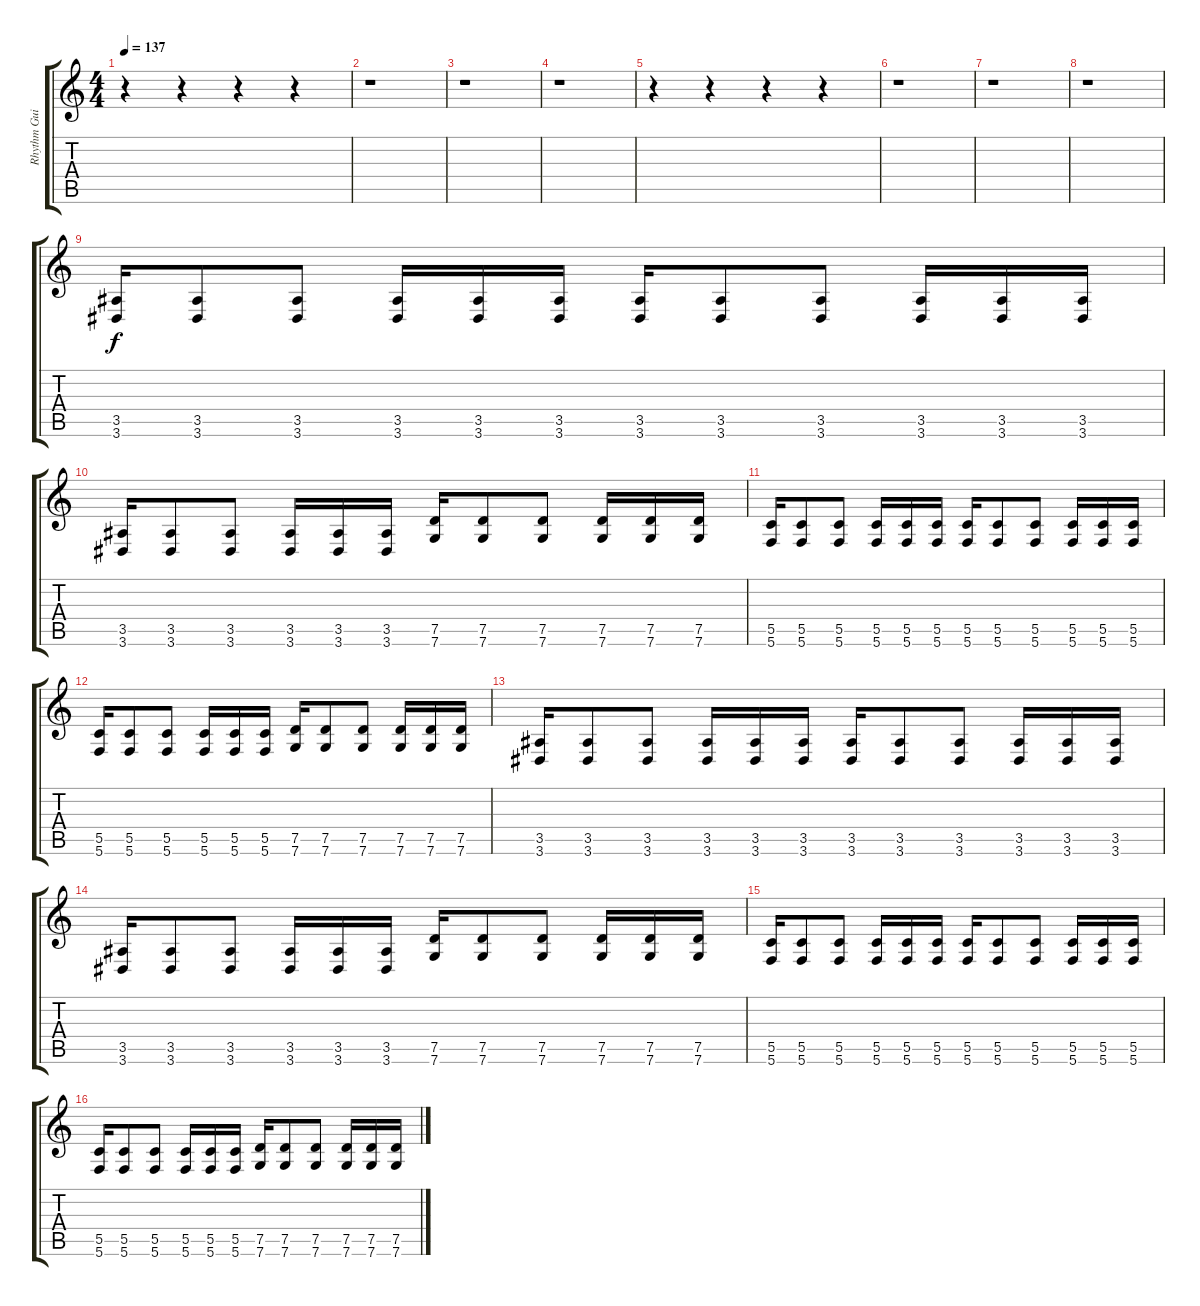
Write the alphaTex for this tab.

\track ("Rhythm Guitar 2" "Rhythm Gui") {instrument distortionguitar}
\staff {score tabs}
\tuning (D4 A3 F3 C3 G2 C2) {hide}
\ts (4 4)
\tempo 137
\clef g2
\ks c
r.4{dy f instrument distortionguitar} r.4 r.4 r.4 |
r.1 |
r.1 |
r.1 |
r.4 r.4 r.4 r.4 |
r.1 |
r.1 |
r.1 |
(3.5 3.6).16 (3.5 3.6).8 (3.5 3.6).8 (3.5 3.6).16 (3.5 3.6).16 (3.5 3.6).16 (3.5 3.6).16 (3.5 3.6).8 (3.5 3.6).8 (3.5 3.6).16 (3.5 3.6).16 (3.5 3.6).16 |
(3.5 3.6).16 (3.5 3.6).8 (3.5 3.6).8 (3.5 3.6).16 (3.5 3.6).16 (3.5 3.6).16 (7.5 7.6).16 (7.5 7.6).8 (7.5 7.6).8 (7.5 7.6).16 (7.5 7.6).16 (7.5 7.6).16 |
(5.5 5.6).16 (5.5 5.6).8 (5.5 5.6).8 (5.5 5.6).16 (5.5 5.6).16 (5.5 5.6).16 (5.5 5.6).16 (5.5 5.6).8 (5.5 5.6).8 (5.5 5.6).16 (5.5 5.6).16 (5.5 5.6).16 |
(5.5 5.6).16 (5.5 5.6).8 (5.5 5.6).8 (5.5 5.6).16 (5.5 5.6).16 (5.5 5.6).16 (7.5 7.6).16 (7.5 7.6).8 (7.5 7.6).8 (7.5 7.6).16 (7.5 7.6).16 (7.5 7.6).16 |
(3.5 3.6).16 (3.5 3.6).8 (3.5 3.6).8 (3.5 3.6).16 (3.5 3.6).16 (3.5 3.6).16 (3.5 3.6).16 (3.5 3.6).8 (3.5 3.6).8 (3.5 3.6).16 (3.5 3.6).16 (3.5 3.6).16 |
(3.5 3.6).16 (3.5 3.6).8 (3.5 3.6).8 (3.5 3.6).16 (3.5 3.6).16 (3.5 3.6).16 (7.5 7.6).16 (7.5 7.6).8 (7.5 7.6).8 (7.5 7.6).16 (7.5 7.6).16 (7.5 7.6).16 |
(5.5 5.6).16 (5.5 5.6).8 (5.5 5.6).8 (5.5 5.6).16 (5.5 5.6).16 (5.5 5.6).16 (5.5 5.6).16 (5.5 5.6).8 (5.5 5.6).8 (5.5 5.6).16 (5.5 5.6).16 (5.5 5.6).16 |
(5.5 5.6).16 (5.5 5.6).8 (5.5 5.6).8 (5.5 5.6).16 (5.5 5.6).16 (5.5 5.6).16 (7.5 7.6).16 (7.5 7.6).8 (7.5 7.6).8 (7.5 7.6).16 (7.5 7.6).16 (7.5 7.6).16
